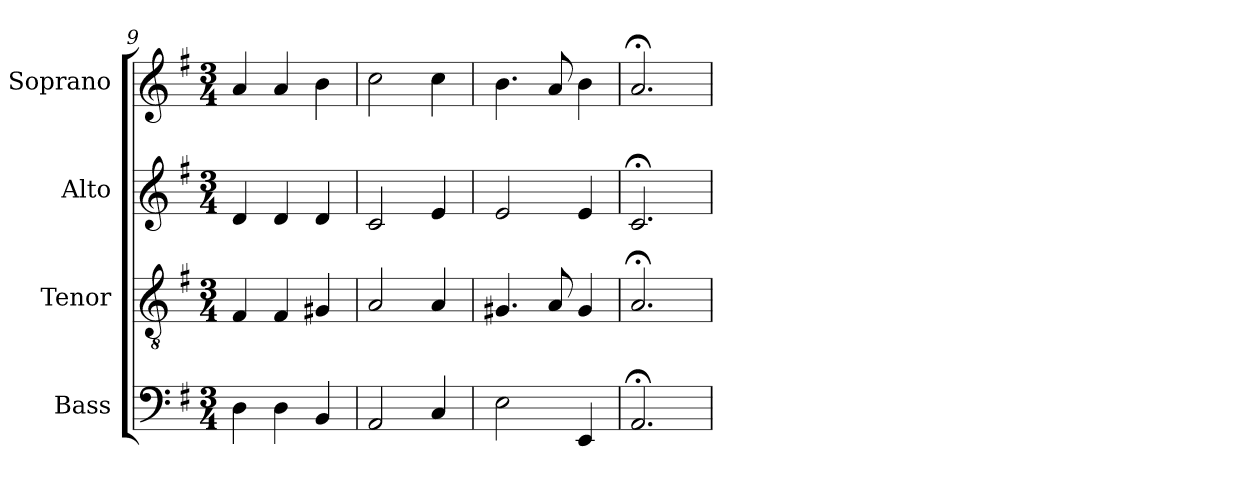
**kern	**kern	**kern	**kern
*part4	*part3	*part2	*part1
*staff4	*staff3	*staff2	*staff1
*I"Bass	*I"Tenor	*I"Alto	*I"Soprano
*I'B	*I'T	*I'A	*I'S
*clefF4	*clefGv2	*clefG2	*clefG2
*k[f#]	*k[f#]	*k[f#]	*k[f#]
*G:	*G:	*G:	*G:
*M3/4	*M3/4	*M3/4	*M3/4
*MM100	*MM100	*MM100	*MM100
=9	=9	=9	=9
4D	4F#	4d	4a
4D	4F#	4d	4a
4BB	4G#X	4d	4b
=10	=10	=10	=10
2AA	2A	2c	2cc
4C	4A	4e	4cc
=11	=11	=11	=11
2E	4.G#X	2e	4.b
.	8A	.	8a
4EE	4G#	4e	4b
=12	=12	=12	=12
2.AA;<	2.A;<	2.c;<	2.a;<
=	=	=	=
*-	*-	*-	*-
